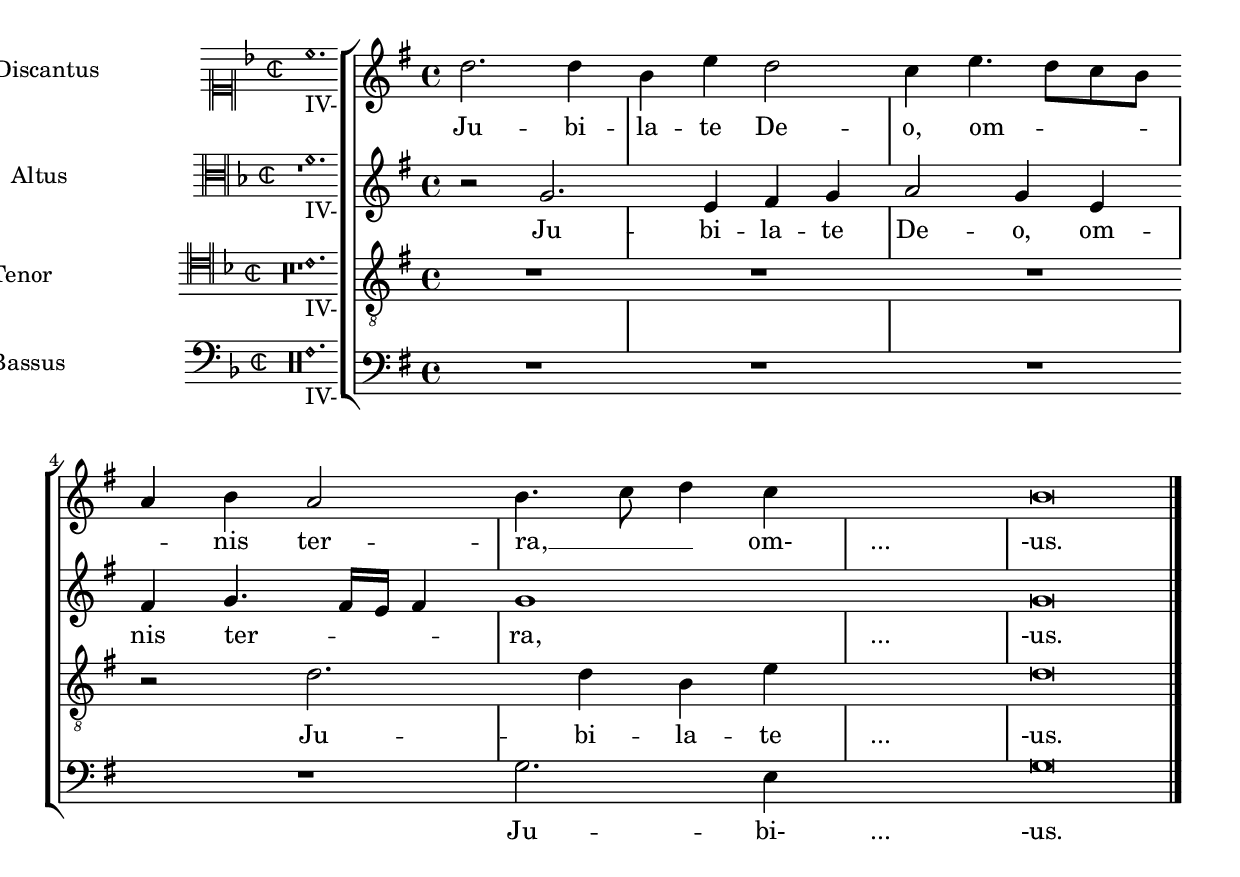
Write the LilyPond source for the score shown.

%% Do not edit this file; it is automatically
%% generated from LSR http://lsr.dsi.unimi.it
%% This file is in the public domain.
\version "2.12.2"

\header {
  lsrtags = "ancient-notation, tweaks-and-overrides"

%% Translation of GIT committish: fa19277d20f8ab0397c560eb0e7b814bd804ecec
  texidoces = "
A modo de alternativa para obtener auténticos «incipit»
independientes de la partitura principal, se incluyen como
elemento de marcado en el campo que se usa normalmente para el
nombre del instrumento. Por el momento, la letra sólo se puede
añadir como marcado directo. Por desgracia, su espaciado no es
análogo al de la letra principal.

"
  doctitlees = "Transcripción de música antigua con incipit"

  texidoc = "
As a workaround to get real incipits which are independent from the
main score these are included as a markup into the field normally used
for the instrument name. As for now lyrics can only be added as a
direct markup. It doesn't unfortunately conform with the spacing of the
main lyrics.

"
  doctitle = "Transcription of Ancient music with incipit"
} % begin verbatim

global = {
  \set Score.skipBars = ##t
  \key g \major
  \time 4/4
  %make the staff lines invisible on staves
  \override Staff.BarLine #'transparent = ##t
  \skip 1*8 % the actual music
  % let finis bar go through all staves
  \override Staff.BarLine #'transparent = ##f
  % finis bar
  \bar "|."
}

discantusNotes = {
  \transpose c' c'' {
    \clef treble
    d'2. d'4 |
    b e' d'2 |
    c'4 e'4.( d'8 c' b |
    a4) b a2 |
    b4.( c'8 d'4) c'4 |
    \once \override NoteHead #'transparent = ##t c'1 |
    b\breve |
  }
}

discantusLyrics = \lyricmode {
  Ju -- bi -- |
  la -- te De -- |
  o, om --
  nis ter -- |
  ra, __ om- |
  "..." |
  -us. |
}

altusNotes = {
  \transpose c' c'' {
    \clef treble
    r2 g2. e4 fis g | % two bars
    a2 g4 e |
    fis g4.( fis16 e fis4) |
    g1 |
    \once \override NoteHead #'transparent = ##t g1 |
    g\breve |
  }
}

altusLyrics = \lyricmode {
  Ju -- bi -- la -- te | % two bars
  De -- o, om -- |
  nis ter -- ra, |
  "..." |
  -us. |
}

tenorNotes = {
  \transpose c' c' {
    \clef "treble_8"
    R1 |
    R1 |
    R1 |
    r2 d'2. d'4 b e' | % two bars
    \once \override NoteHead #'transparent = ##t e'1 |
    d'\breve |
  }
}

tenorLyrics = \lyricmode {
  Ju -- bi -- la -- te | % two bars
  "..." |
  -us.
}

bassusNotes = {
  \transpose c' c' {
    \clef bass
    R1 |
    R1 |
    R1 |
    R1 |
    g2. e4 |
    \once \override NoteHead #'transparent = ##t e1 |
    g\breve |
  }
}

bassusLyrics = \lyricmode {
  Ju -- bi- |
  "..." |
  -us.
}

incipitDiscantus = \markup {
  \score {
    {
      \set Staff.instrumentName = #"Discantus "
      \override NoteHead #'style = #'neomensural
      \override Rest #'style = #'neomensural
      \override Staff.TimeSignature #'style = #'neomensural
      \cadenzaOn
      \clef "neomensural-c1"
      \key f \major
      \time 2/2
      c''1._"IV-" s2  %two bars
      \skip 1*8 % eight bars
    }
    \layout {
      \context {
        \Voice
        \remove "Ligature_bracket_engraver"
        \consists "Mensural_ligature_engraver"
      }
      line-width = 4.5\cm
    }
  }
}

incipitAltus = \markup {
  \score {
    {
      \set Staff.instrumentName = #"Altus "
      \override NoteHead #'style = #'neomensural
      \override Rest #'style = #'neomensural
      \override Staff.TimeSignature #'style = #'neomensural
      \cadenzaOn
      \clef "neomensural-c3"
      \key f \major
      \time 2/2
      r1        % one bar
      f'1._"IV-" s2   % two bars
      \skip 1*7 % seven bars
    }
    \layout {
      \context {
        \Voice
        \remove "Ligature_bracket_engraver"
        \consists "Mensural_ligature_engraver"
      }
      line-width = 4.5\cm
    }
  }
}

incipitTenor = \markup {
  \score {
    {
      \set Staff.instrumentName = #"Tenor  "
      \override NoteHead #'style = #'neomensural
      \override Rest #'style = #'neomensural
      \override Staff.TimeSignature #'style = #'neomensural
      \cadenzaOn
      \clef "neomensural-c4"
      \key f \major
      \time 2/2
      r\longa   % four bars
      r\breve   % two bars
      r1        % one bar
      c'1._"IV-" s2   % two bars
      \skip 1   % one bar
    }
    \layout {
      \context {
        \Voice
        \remove "Ligature_bracket_engraver"
        \consists "Mensural_ligature_engraver"
      }
      line-width = 4.5\cm
    }
  }
}

incipitBassus = \markup {
  \score {
    {
      \set Staff.instrumentName = #"Bassus  "
      \override NoteHead #'style = #'neomensural
      \override Rest #'style = #'neomensural
      \override Staff.TimeSignature #'style = #'neomensural
      \cadenzaOn
      \clef "bass"
      \key f \major
      \time 2/2
      % incipit
      r\maxima  % eight bars
      f1._"IV-" s2    % two bars
    }
    \layout {
      \context {
        \Voice
        \remove "Ligature_bracket_engraver"
        \consists "Mensural_ligature_engraver"
      }
      line-width = 4.5\cm
    }
  }
}

%StaffGroup is used instead of ChoirStaff to get bar lines between systems
\score {
  <<
    \new StaffGroup = choirStaff <<
      \new Voice = "discantusNotes" <<
        \global
        \set Staff.instrumentName = \incipitDiscantus
        \discantusNotes
      >>
      \new Lyrics = "discantusLyrics" \lyricsto discantusNotes { \discantusLyrics }

      \new Voice = "altusNotes" <<
        \global
        \set Staff.instrumentName = \incipitAltus
        \altusNotes
      >>
      \new Lyrics = "altusLyrics" \lyricsto altusNotes { \altusLyrics }

      \new Voice = "tenorNotes" <<
        \global
        \set Staff.instrumentName = \incipitTenor
        \tenorNotes
      >>
      \new Lyrics = "tenorLyrics" \lyricsto tenorNotes { \tenorLyrics }

      \new Voice = "bassusNotes" <<
        \global
        \set Staff.instrumentName = \incipitBassus
        \bassusNotes
      >>
    >>
    \new Lyrics = "bassusLyrics" \lyricsto bassusNotes { \bassusLyrics }
    %Keep the bass lyrics outside of the staff group to avoid bar lines
    %between the lyrics.
  >>

  \layout {
    \context {
      \Score
      % no bars in staves
      \override BarLine #'transparent = ##t
    }
    % the next three instructions keep the lyrics between the bar lines
    \context {
      \Lyrics
      \consists "Bar_engraver"
      \override BarLine #'transparent = ##t
    }
    \context {
      \StaffGroup
      \consists "Separating_line_group_engraver"
    }
    \context {
      \Voice
      % no slurs
      \override Slur #'transparent = ##t
      % Comment in the below "\remove" command to allow line
      % breaking also at those barlines where a note overlaps
      % into the next bar.  The command is commented out in this
      % short example score, but especially for large scores, you
      % will typically yield better line breaking and thus improve
      % overall spacing if you comment in the following command.
      %\remove "Forbid_line_break_engraver"
    }
    indent = 5\cm
  }
}

